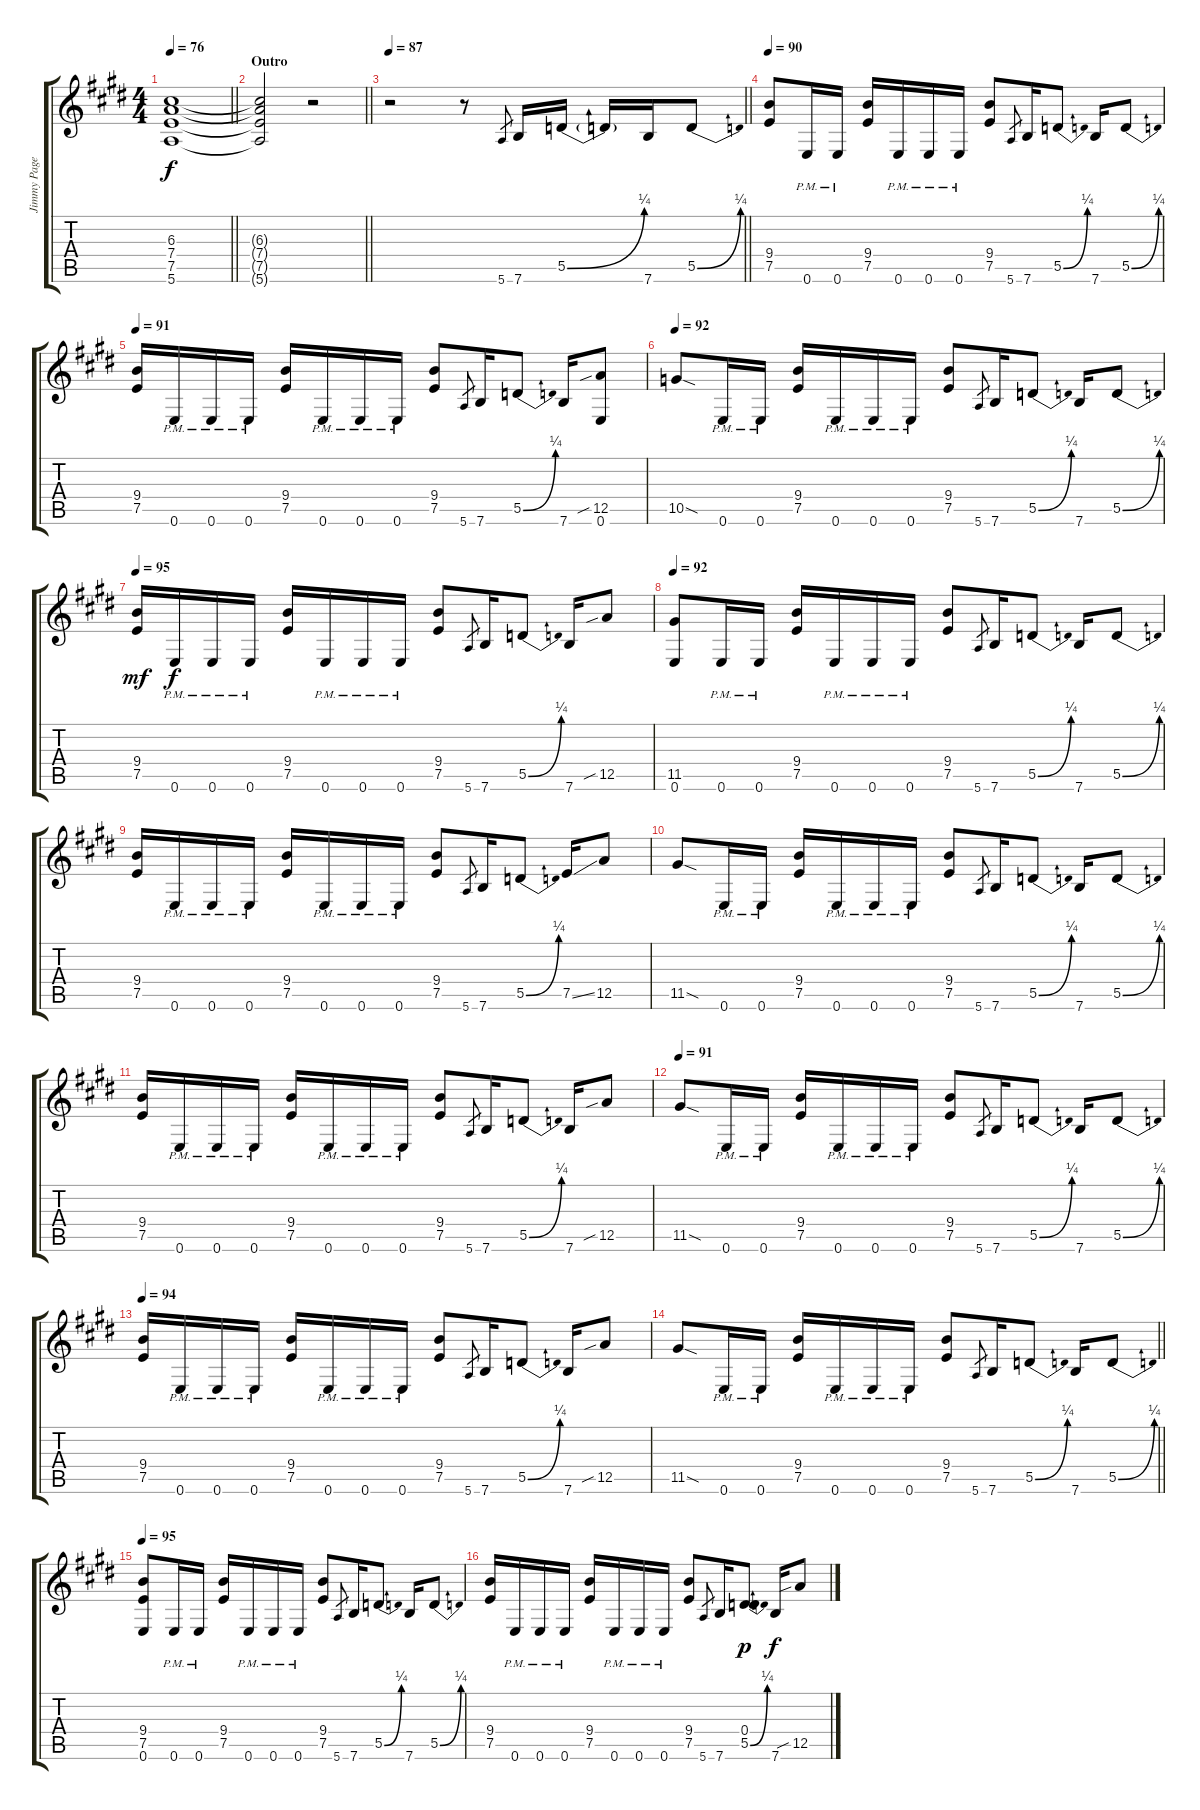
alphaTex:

\track ("Jimmy Page Guitar 1 (w/dist) " "Jimmy Page") {instrument overdrivenguitar}
\staff {score tabs}
\tuning (E4 B3 G3 D3 A2 E2) {hide}
\ts (4 4)
\tempo 76
\clef g2
\barLineRight lightlight
\ks e
(6.3{t} 7.4{t} 7.5{t} 5.6{t}).1{dy f} |
\section ("" "Outro")
\barLineRight lightlight
(6.3{t} 7.4{t} 7.5{t} 5.6{t}).2 r.2 |
\tempo 87
\barLineRight lightlight
r.2 r.8 5.6.8{gr} 7.6.16 5.5{be (bend 0 0 60 1)}.16 5.5{t}.16 7.6.16 5.5{be (bend 0 0 60 1)}.8 |
\tempo 90
(9.4 7.5).8 0.6{pm}.16 0.6{pm}.16 (9.4 7.5).16 0.6{pm}.16 0.6{pm}.16 0.6{pm}.16 (9.4 7.5).8 5.6.8{gr} 7.6.16 5.5{be (bend 0 0 60 1)}.8 7.6.16 5.5{be (bend 0 0 60 1)}.8 |
\tempo 91
(9.4 7.5).16 0.6{pm}.16 0.6{pm}.16 0.6{pm}.16 (9.4 7.5).16 0.6{pm}.16 0.6{pm}.16 0.6{pm}.16 (9.4 7.5).8 5.6.8{gr} 7.6.16 5.5{be (bend 0 0 60 1)}.8 7.6.16 (12.5{sib} 0.6).8 |
\tempo 92
10.5{sod}.8 0.6{pm}.16 0.6{pm}.16 (9.4 7.5).16 0.6{pm}.16 0.6{pm}.16 0.6{pm}.16 (9.4 7.5).8 5.6.8{gr} 7.6.16 5.5{be (bend 0 0 60 1)}.8 7.6.16 5.5{be (bend 0 0 60 1)}.8 |
\tempo 95
(9.4 7.5).16{dy mf} 0.6{pm}.16{dy f} 0.6{pm}.16 0.6{pm}.16 (9.4 7.5).16 0.6{pm}.16 0.6{pm}.16 0.6{pm}.16 (9.4 7.5).8 5.6.8{gr} 7.6.16 5.5{be (bend 0 0 60 1)}.8 7.6.16 12.5{sib}.8 |
\tempo 92
(11.5 0.6).8 0.6{pm}.16 0.6{pm}.16 (9.4 7.5).16 0.6{pm}.16 0.6{pm}.16 0.6{pm}.16 (9.4 7.5).8 5.6.8{gr} 7.6.16 5.5{be (bend 0 0 60 1)}.8 7.6.16 5.5{be (bend 0 0 60 1)}.8 |
(9.4 7.5).16 0.6{pm}.16 0.6{pm}.16 0.6{pm}.16 (9.4 7.5).16 0.6{pm}.16 0.6{pm}.16 0.6{pm}.16 (9.4 7.5).8 5.6.8{gr} 7.6.16 5.5{be (bend 0 0 60 1)}.8 7.5{ss}.16 12.5.8 |
11.5{sod}.8 0.6{pm}.16 0.6{pm}.16 (9.4 7.5).16 0.6{pm}.16 0.6{pm}.16 0.6{pm}.16 (9.4 7.5).8 5.6.8{gr} 7.6.16 5.5{be (bend 0 0 60 1)}.8 7.6.16 5.5{be (bend 0 0 60 1)}.8 |
(9.4 7.5).16 0.6{pm}.16 0.6{pm}.16 0.6{pm}.16 (9.4 7.5).16 0.6{pm}.16 0.6{pm}.16 0.6{pm}.16 (9.4 7.5).8 5.6.8{gr} 7.6.16 5.5{be (bend 0 0 60 1)}.8 7.6.16 12.5{sib}.8 |
\tempo 91
11.5{sod}.8 0.6{pm}.16 0.6{pm}.16 (9.4 7.5).16 0.6{pm}.16 0.6{pm}.16 0.6{pm}.16 (9.4 7.5).8 5.6.8{gr} 7.6.16 5.5{be (bend 0 0 60 1)}.8 7.6.16 5.5{be (bend 0 0 60 1)}.8 |
\tempo 94
(9.4 7.5).16 0.6{pm}.16 0.6{pm}.16 0.6{pm}.16 (9.4 7.5).16 0.6{pm}.16 0.6{pm}.16 0.6{pm}.16 (9.4 7.5).8 5.6.8{gr} 7.6.16 5.5{be (bend 0 0 60 1)}.8 7.6.16 12.5{sib}.8 |
\barLineRight lightlight
11.5{sod}.8 0.6{pm}.16 0.6{pm}.16 (9.4 7.5).16 0.6{pm}.16 0.6{pm}.16 0.6{pm}.16 (9.4 7.5).8 5.6.8{gr} 7.6.16 5.5{be (bend 0 0 60 1)}.8 7.6.16 5.5{be (bend 0 0 60 1)}.8 |
\tempo 95
(9.4 7.5 0.6).8 0.6{pm}.16 0.6{pm}.16 (9.4 7.5).16 0.6{pm}.16 0.6{pm}.16 0.6{pm}.16 (9.4 7.5).8 5.6.8{gr} 7.6.16 5.5{be (bend 0 0 60 1)}.8 7.6.16 5.5{be (bend 0 0 60 1)}.8 |
(9.4 7.5).16 0.6{pm}.16 0.6{pm}.16 0.6{pm}.16 (9.4 7.5).16 0.6{pm}.16 0.6{pm}.16 0.6{pm}.16 (9.4 7.5).8 5.6.8{gr} 7.6.16 (0.4 5.5{be (bend 0 0 60 1)}).8{dy p} 7.6.16{dy f} 12.5{sib}.8
